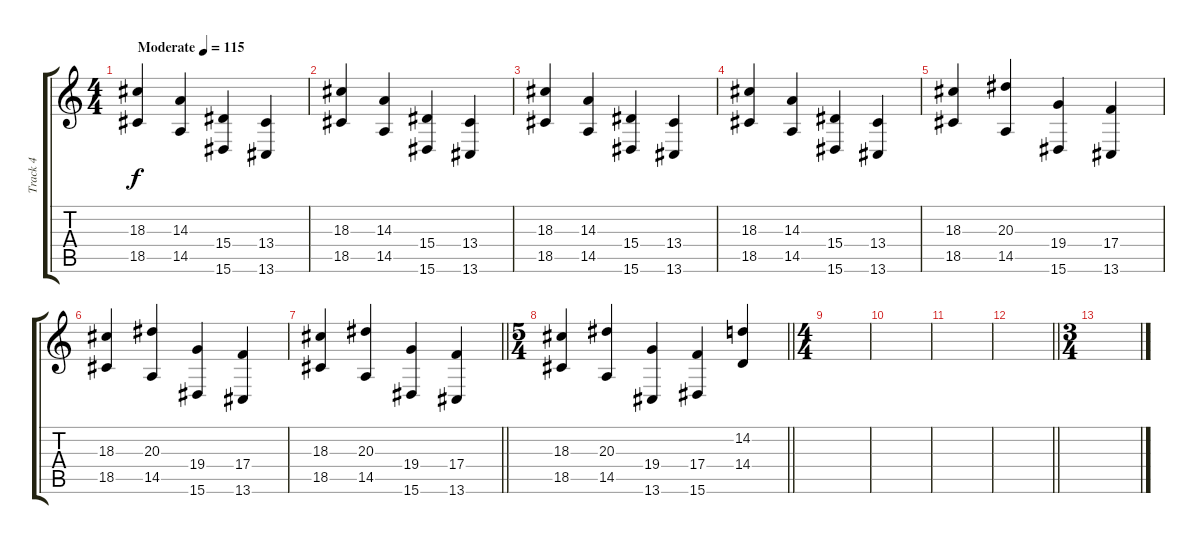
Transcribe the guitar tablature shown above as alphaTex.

\track ("Track 4" "Track 4") {instrument stringensemble1}
\staff {score tabs}
\tuning (E4 C4 G3 C3 G2 C2) {hide}
\ts (4 4)
\tempo (115 "Moderate")
\clef g2
\ks c
(18.3 18.5).4{dy f instrument stringensemble1} (14.3 14.5).4 (15.4 15.6).4 (13.4 13.6).4 |
(18.3 18.5).4 (14.3 14.5).4 (15.4 15.6).4 (13.4 13.6).4 |
(18.3 18.5).4 (14.3 14.5).4 (15.4 15.6).4 (13.4 13.6).4 |
(18.3 18.5).4 (14.3 14.5).4 (15.4 15.6).4 (13.4 13.6).4 |
(18.3 18.5).4 (20.3 14.5).4 (19.4 15.6).4 (17.4 13.6).4 |
(18.3 18.5).4 (20.3 14.5).4 (19.4 15.6).4 (17.4 13.6).4 |
\barLineRight lightlight
(18.3 18.5).4 (20.3 14.5).4 (19.4 15.6).4 (17.4 13.6).4 |
\ts (5 4)
\barLineRight lightlight
(18.3 18.5).4 (20.3 14.5).4 (19.4 13.6).4 (17.4 15.6).4 (14.2 14.4).4 |
\ts (4 4)
|
|
|
\barLineRight lightlight
|
\ts (3 4)
